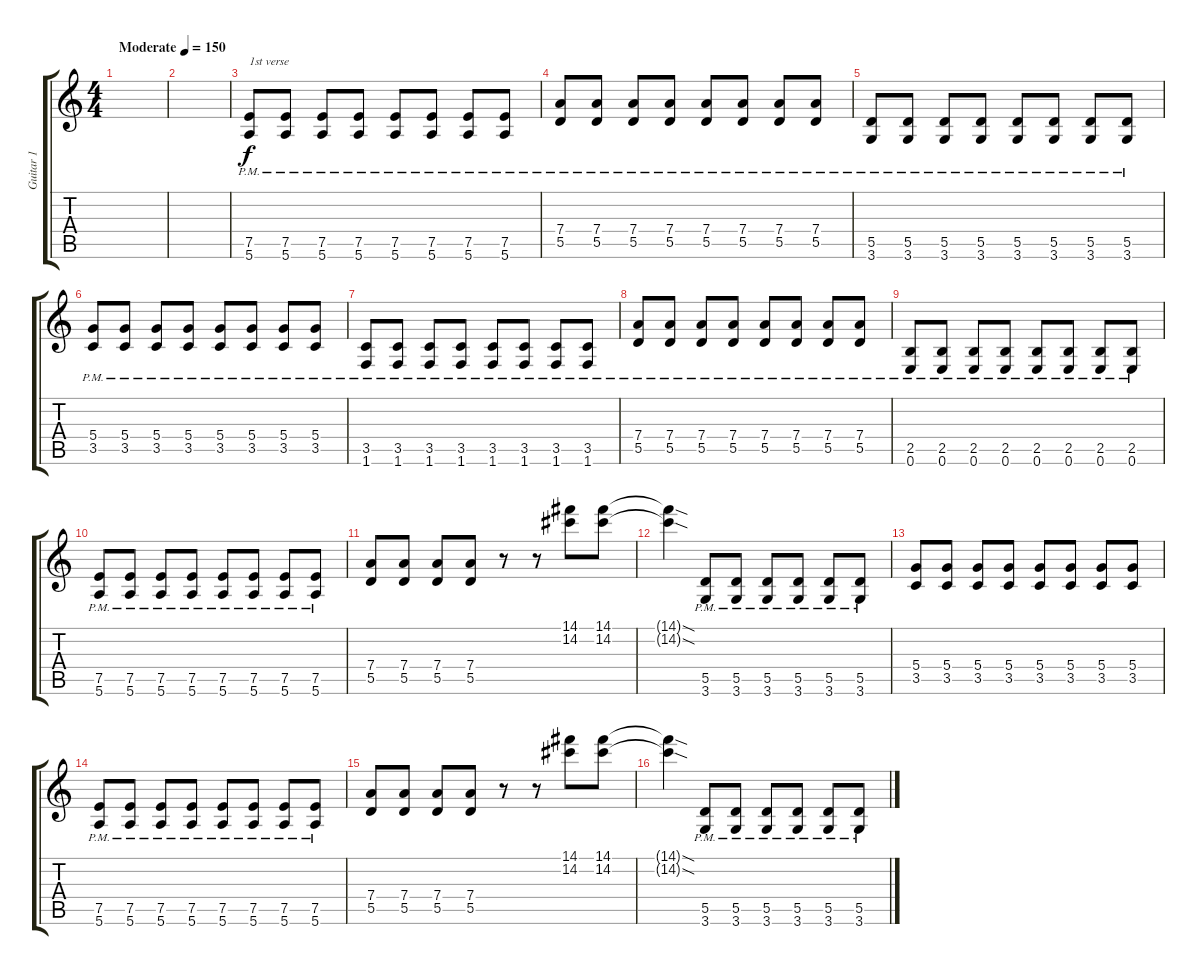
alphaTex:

\track ("Guitar 1" "Guitar 1") {instrument distortionguitar}
\staff {score tabs}
\tuning (E4 B3 G3 D3 A2 E2) {hide}
\ts (4 4)
\tempo (150 "Moderate")
\clef g2
\ks c
|
|
(7.5{pm} 5.6{pm}).8{txt "1st verse"} (7.5{pm} 5.6{pm}).8 (7.5{pm} 5.6{pm}).8 (7.5{pm} 5.6{pm}).8 (7.5{pm} 5.6{pm}).8 (7.5{pm} 5.6{pm}).8 (7.5{pm} 5.6{pm}).8 (7.5{pm} 5.6{pm}).8 |
(7.4{pm} 5.5{pm}).8 (7.4{pm} 5.5{pm}).8 (7.4{pm} 5.5{pm}).8 (7.4{pm} 5.5{pm}).8 (7.4{pm} 5.5{pm}).8 (7.4{pm} 5.5{pm}).8 (7.4{pm} 5.5{pm}).8 (7.4{pm} 5.5{pm}).8 |
(5.5{pm} 3.6{pm}).8 (5.5{pm} 3.6{pm}).8 (5.5{pm} 3.6{pm}).8 (5.5{pm} 3.6{pm}).8 (5.5{pm} 3.6{pm}).8 (5.5{pm} 3.6{pm}).8 (5.5{pm} 3.6{pm}).8 (5.5{pm} 3.6{pm}).8 |
(5.4{pm} 3.5{pm}).8 (5.4{pm} 3.5{pm}).8 (5.4{pm} 3.5{pm}).8 (5.4{pm} 3.5{pm}).8 (5.4{pm} 3.5{pm}).8 (5.4{pm} 3.5{pm}).8 (5.4{pm} 3.5{pm}).8 (5.4{pm} 3.5{pm}).8 |
(3.5{pm} 1.6{pm}).8 (3.5{pm} 1.6{pm}).8 (3.5{pm} 1.6{pm}).8 (3.5{pm} 1.6{pm}).8 (3.5{pm} 1.6{pm}).8 (3.5{pm} 1.6{pm}).8 (3.5{pm} 1.6{pm}).8 (3.5{pm} 1.6{pm}).8 |
(7.4{pm} 5.5{pm}).8 (7.4{pm} 5.5{pm}).8 (7.4{pm} 5.5{pm}).8 (7.4{pm} 5.5{pm}).8 (7.4{pm} 5.5{pm}).8 (7.4{pm} 5.5{pm}).8 (7.4{pm} 5.5{pm}).8 (7.4{pm} 5.5{pm}).8 |
(2.5{pm} 0.6{pm}).8 (2.5{pm} 0.6{pm}).8 (2.5{pm} 0.6{pm}).8 (2.5{pm} 0.6{pm}).8 (2.5{pm} 0.6{pm}).8 (2.5{pm} 0.6{pm}).8 (2.5{pm} 0.6{pm}).8 (2.5{pm} 0.6{pm}).8 |
(7.5{pm} 5.6{pm}).8 (7.5{pm} 5.6{pm}).8 (7.5{pm} 5.6{pm}).8 (7.5{pm} 5.6{pm}).8 (7.5{pm} 5.6{pm}).8 (7.5{pm} 5.6{pm}).8 (7.5{pm} 5.6{pm}).8 (7.5{pm} 5.6{pm}).8 |
(7.4 5.5).8 (7.4 5.5).8 (7.4 5.5).8 (7.4 5.5).8 r.8 r.8 (14.1 14.2).8 (14.1 14.2).8 |
(14.1{sod t} 14.2{sod t}).4 (5.5{pm} 3.6{pm}).8 (5.5{pm} 3.6{pm}).8 (5.5{pm} 3.6{pm}).8 (5.5{pm} 3.6{pm}).8 (5.5{pm} 3.6{pm}).8 (5.5{pm} 3.6{pm}).8 |
(5.4 3.5).8 (5.4 3.5).8 (5.4 3.5).8 (5.4 3.5).8 (5.4 3.5).8 (5.4 3.5).8 (5.4 3.5).8 (5.4 3.5).8 |
(7.5{pm} 5.6{pm}).8 (7.5{pm} 5.6{pm}).8 (7.5{pm} 5.6{pm}).8 (7.5{pm} 5.6{pm}).8 (7.5{pm} 5.6{pm}).8 (7.5{pm} 5.6{pm}).8 (7.5{pm} 5.6{pm}).8 (7.5{pm} 5.6{pm}).8 |
(7.4 5.5).8 (7.4 5.5).8 (7.4 5.5).8 (7.4 5.5).8 r.8 r.8 (14.1 14.2).8 (14.1 14.2).8 |
(14.1{sod t} 14.2{sod t}).4 (5.5{pm} 3.6{pm}).8 (5.5{pm} 3.6{pm}).8 (5.5{pm} 3.6{pm}).8 (5.5{pm} 3.6{pm}).8 (5.5{pm} 3.6{pm}).8 (5.5{pm} 3.6{pm}).8
